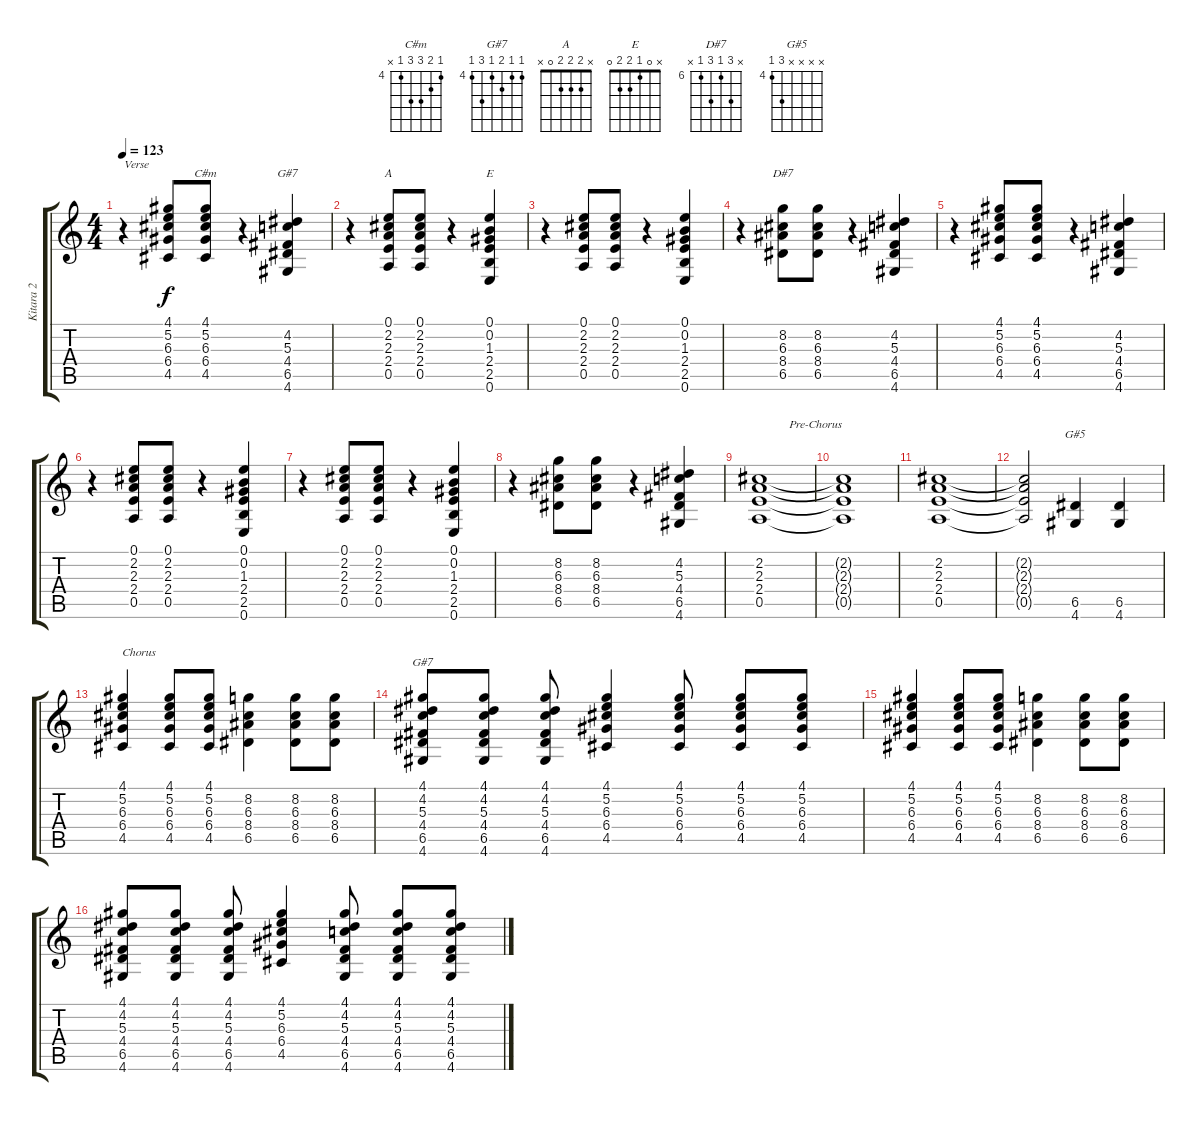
\track ("Kitara 2" "Kitara 2") {instrument distortionguitar}
\staff {score tabs}
\tuning (E4 B3 G3 D3 A2 E2) {hide}
\chord ("C#m" 4 5 6 6 4 x) {firstfret 4}
\chord ("G#7" x 4 5 4 6 4) {firstfret 4}
\chord ("A" x 2 2 2 0 x)
\chord ("E" x 0 1 2 2 0)
\chord ("D#7" x 8 6 8 6 x) {firstfret 6}
\chord ("G#5" x x x x 6 4) {firstfret 4}
\chord ("G#7" 4 4 5 4 6 4) {firstfret 4}
\ts (4 4)
\tempo 123
\clef g2
\ks c
r.4{txt "Verse" dy f} (4.1 5.2 6.3 6.4 4.5).8 (4.1 5.2 6.3 6.4 4.5).8{ch "C#m"} r.4 (4.2 5.3 4.4 6.5 4.6).4{ch "G#7"} |
r.4 (0.1 2.2 2.3 2.4 0.5).8{ch "A"} (0.1 2.2 2.3 2.4 0.5).8 r.4 (0.1 0.2 1.3 2.4 2.5 0.6).4{ch "E"} |
r.4 (0.1 2.2 2.3 2.4 0.5).8 (0.1 2.2 2.3 2.4 0.5).8 r.4 (0.1 0.2 1.3 2.4 2.5 0.6).4 |
r.4 (8.2 6.3 8.4 6.5).8{ch "D#7"} (8.2 6.3 8.4 6.5).8 r.4 (4.2 5.3 4.4 6.5 4.6).4 |
r.4 (4.1 5.2 6.3 6.4 4.5).8 (4.1 5.2 6.3 6.4 4.5).8 r.4 (4.2 5.3 4.4 6.5 4.6).4 |
r.4 (0.1 2.2 2.3 2.4 0.5).8 (0.1 2.2 2.3 2.4 0.5).8 r.4 (0.1 0.2 1.3 2.4 2.5 0.6).4 |
r.4 (0.1 2.2 2.3 2.4 0.5).8 (0.1 2.2 2.3 2.4 0.5).8 r.4 (0.1 0.2 1.3 2.4 2.5 0.6).4 |
r.4 (8.2 6.3 8.4 6.5).8 (8.2 6.3 8.4 6.5).8 r.4 (4.2 5.3 4.4 6.5 4.6).4 |
(2.2 2.3 2.4 0.5).1{txt "          Pre-Chorus"} |
(2.2{t} 2.3{t} 2.4{t} 0.5{t}).1 |
(2.2 2.3 2.4 0.5).1 |
(2.2{t} 2.3{t} 2.4{t} 0.5{t}).2 (6.5 4.6).4{ch "G#5"} (6.5 4.6).4 |
(4.1 5.2 6.3 6.4 4.5).4{txt "Chorus"} (4.1 5.2 6.3 6.4 4.5).8 (4.1 5.2 6.3 6.4 4.5).8 (8.2 6.3 8.4 6.5).4 (8.2 6.3 8.4 6.5).8 (8.2 6.3 8.4 6.5).8 |
(4.1 4.2 5.3 4.4 6.5 4.6).8{ch "G#7"} (4.1 4.2 5.3 4.4 6.5 4.6).8 (4.1 4.2 5.3 4.4 6.5 4.6).8 (4.1 5.2 6.3 6.4 4.5).4 (4.1 5.2 6.3 6.4 4.5).8 (4.1 5.2 6.3 6.4 4.5).8 (4.1 5.2 6.3 6.4 4.5).8 |
(4.1 5.2 6.3 6.4 4.5).4 (4.1 5.2 6.3 6.4 4.5).8 (4.1 5.2 6.3 6.4 4.5).8 (8.2 6.3 8.4 6.5).4 (8.2 6.3 8.4 6.5).8 (8.2 6.3 8.4 6.5).8 |
(4.1 4.2 5.3 4.4 6.5 4.6).8 (4.1 4.2 5.3 4.4 6.5 4.6).8 (4.1 4.2 5.3 4.4 6.5 4.6).8 (4.1 5.2 6.3 6.4 4.5).4 (4.1 4.2 5.3 4.4 6.5 4.6).8 (4.1 4.2 5.3 4.4 6.5 4.6).8 (4.1 4.2 5.3 4.4 6.5 4.6).8
